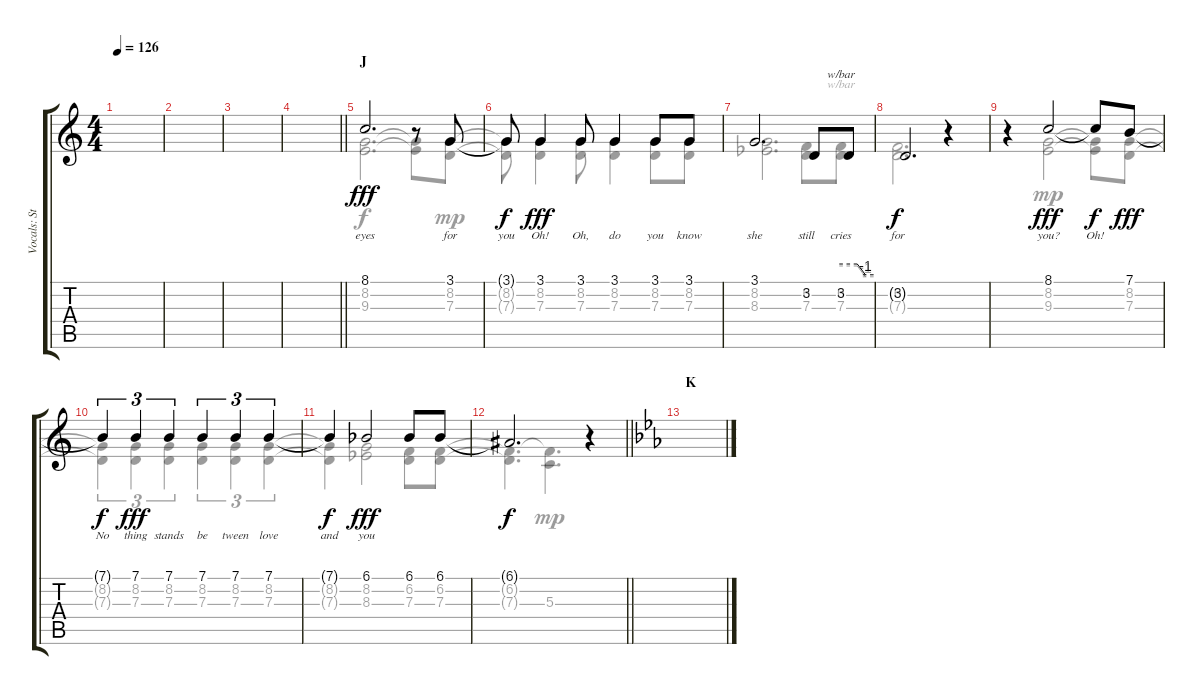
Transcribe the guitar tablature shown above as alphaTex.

\track ("Vocals: Steve" "Vocals: St") {instrument lead2sawtooth}
\staff {score tabs}
\tuning (E4 B3 G3 D3 A2 E2) {hide}
\voice
\ts (4 4)
\tempo 126
\clef g2
\ks c
|
|
|
\barLineRight lightlight
|
\section ("" "J")
8.1.2{d lyrics (0 "eyes") lyrics (1 "") lyrics (2 "") lyrics (3 "") lyrics (4 "") dy fff} r.8 3.1.8{lyrics (0 "for") lyrics (1 "") lyrics (2 "") lyrics (3 "") lyrics (4 "")} |
3.1{t}.8{lyrics (0 "you") lyrics (1 "") lyrics (2 "") lyrics (3 "") lyrics (4 "") dy f} 3.1.4{lyrics (0 "Oh!") lyrics (1 "") lyrics (2 "") lyrics (3 "") lyrics (4 "") dy fff} 3.1.8{lyrics (0 "Oh,") lyrics (1 "") lyrics (2 "") lyrics (3 "") lyrics (4 "")} 3.1.4{lyrics (0 "do") lyrics (1 "") lyrics (2 "") lyrics (3 "") lyrics (4 "")} 3.1.8{lyrics (0 "you") lyrics (1 "") lyrics (2 "") lyrics (3 "") lyrics (4 "")} 3.1.8{lyrics (0 "know") lyrics (1 "") lyrics (2 "") lyrics (3 "") lyrics (4 "")} |
3.1.2{d lyrics (0 "she") lyrics (1 "") lyrics (2 "") lyrics (3 "") lyrics (4 "")} 3.2.8{lyrics (0 "still") lyrics (1 "") lyrics (2 "") lyrics (3 "") lyrics (4 "")} 3.2.8{tbe (custom default 0 0 30 0 45 -4 60 -4) lyrics (0 "cries") lyrics (1 "") lyrics (2 "") lyrics (3 "") lyrics (4 "")} |
3.2{t}.2{d lyrics (0 "for") lyrics (1 "") lyrics (2 "") lyrics (3 "") lyrics (4 "") dy f} r.4 |
r.4 8.1.2{lyrics (0 "you?") lyrics (1 "") lyrics (2 "") lyrics (3 "") lyrics (4 "") dy fff} 8.1{t}.8{lyrics (0 "Oh!") lyrics (1 "") lyrics (2 "") lyrics (3 "") lyrics (4 "") dy f} 7.1.8{lyrics (0 "") lyrics (1 "") lyrics (2 "") lyrics (3 "") lyrics (4 "") dy fff} |
7.1{t}.4{tu (3 2) lyrics (0 "No") lyrics (1 "") lyrics (2 "") lyrics (3 "") lyrics (4 "") dy f} 7.1.4{tu (3 2) lyrics (0 "thing") lyrics (1 "") lyrics (2 "") lyrics (3 "") lyrics (4 "") dy fff} 7.1.4{tu (3 2) lyrics (0 "stands") lyrics (1 "") lyrics (2 "") lyrics (3 "") lyrics (4 "")} 7.1.4{tu (3 2) lyrics (0 "be") lyrics (1 "") lyrics (2 "") lyrics (3 "") lyrics (4 "")} 7.1.4{tu (3 2) lyrics (0 "tween") lyrics (1 "") lyrics (2 "") lyrics (3 "") lyrics (4 "")} 7.1.4{tu (3 2) lyrics (0 "love") lyrics (1 "") lyrics (2 "") lyrics (3 "") lyrics (4 "")} |
7.1{t}.4{lyrics (0 "and") lyrics (1 "") lyrics (2 "") lyrics (3 "") lyrics (4 "") dy f} 6.1{acc b}.2{lyrics (0 "you") lyrics (1 "") lyrics (2 "") lyrics (3 "") lyrics (4 "") dy fff} 6.1{acc b}.8 6.1{acc b}.8 |
\barLineRight lightlight
6.1{t}.2{d dy f} r.4 |
\section ("" "K")
\ks eb
|
|
|
\voice
\clef g2
\ottava regular
\simile none
\ks c
|
|
|
\barLineRight lightlight
|
(8.2 9.3).2{d} (8.2{t} 9.3{t}).8{dy f} (8.2 7.3).8{dy mp} |
(8.2{t} 7.3{t}).8 (8.2 7.3).4 (8.2 7.3).8 (8.2 7.3).4 (8.2 7.3).8 (8.2 7.3).8 |
(8.2 8.3{acc b}).2{d} (6.2 7.3).8 (6.2 7.3).8{tbe (custom default 0 0 30 0 45 -4 60 -4)} |
(6.2{t} 7.3{t}).2{d dy f} r.4 |
r.4 (8.2 9.3).2{dy mp} (8.2{t} 9.3{t}).8 (8.2 7.3).8 |
(8.2{t} 7.3{t}).4{tu (3 2)} (8.2 7.3).4{tu (3 2)} (8.2 7.3).4{tu (3 2)} (8.2 7.3).4{tu (3 2)} (8.2 7.3).4{tu (3 2)} (8.2 7.3).4{tu (3 2)} |
(8.2{t} 7.3{t}).4 (8.2 8.3{acc b}).2 (6.2 7.3).8 (6.2 7.3).8 |
\barLineRight lightlight
(6.2{t} 7.3{t}).4{d dy f} (6.2{t} 5.3).4{d dy mp} r.4 |
\ks eb
|
|
|
